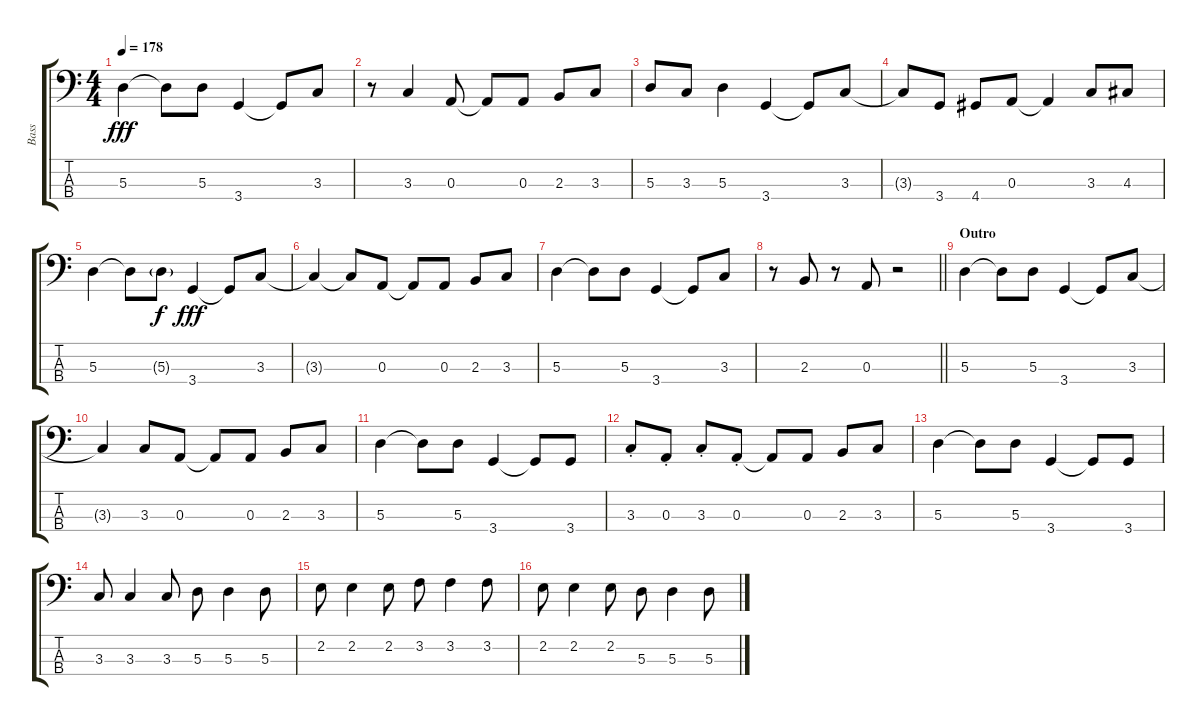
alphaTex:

\track ("Bass" "Bass") {instrument electricbassfinger}
\staff {score tabs}
\tuning (G2 D2 A1 E1) {hide}
\ts (4 4)
\tempo 178
\clef f4
\ks c
5.3.4{dy fff} 5.3{t}.8 5.3.8 3.4.4 3.4{t}.8 3.3.8 |
r.8 3.3.4 0.3.8 0.3{t}.8 0.3.8 2.3.8 3.3.8 |
5.3.8 3.3.8 5.3.4 3.4.4 3.4{t}.8 3.3.8 |
3.3{t}.8 3.4.8 4.4.8 0.3.8 0.3{t}.4 3.3.8 4.3.8 |
5.3.4 5.3{t}.8 5.3{g}.8{dy f} 3.4.4{dy fff} 3.4{t}.8 3.3.8 |
3.3{t}.4 3.3{t}.8 0.3.8 0.3{t}.8 0.3.8 2.3.8 3.3.8 |
5.3.4 5.3{t}.8 5.3.8 3.4.4 3.4{t}.8 3.3.8 |
\barLineRight lightlight
r.8 2.3.8 r.8 0.3.8 r.2 |
\section ("" "Outro")
5.3.4 5.3{t}.8 5.3.8 3.4.4 3.4{t}.8 3.3.8 |
3.3{t}.4 3.3.8 0.3.8 0.3{t}.8 0.3.8 2.3.8 3.3.8 |
5.3.4 5.3{t}.8 5.3.8 3.4.4 3.4{t}.8 3.4.8 |
3.3{st}.8 0.3{st}.8 3.3{st}.8 0.3{st}.8 0.3{t}.8 0.3.8 2.3.8 3.3.8 |
5.3.4 5.3{t}.8 5.3.8 3.4.4 3.4{t}.8 3.4.8 |
3.3.8 3.3.4 3.3.8 5.3.8 5.3.4 5.3.8 |
2.2.8 2.2.4 2.2.8 3.2.8 3.2.4 3.2.8 |
2.2.8 2.2.4 2.2.8 5.3.8 5.3.4 5.3.8
